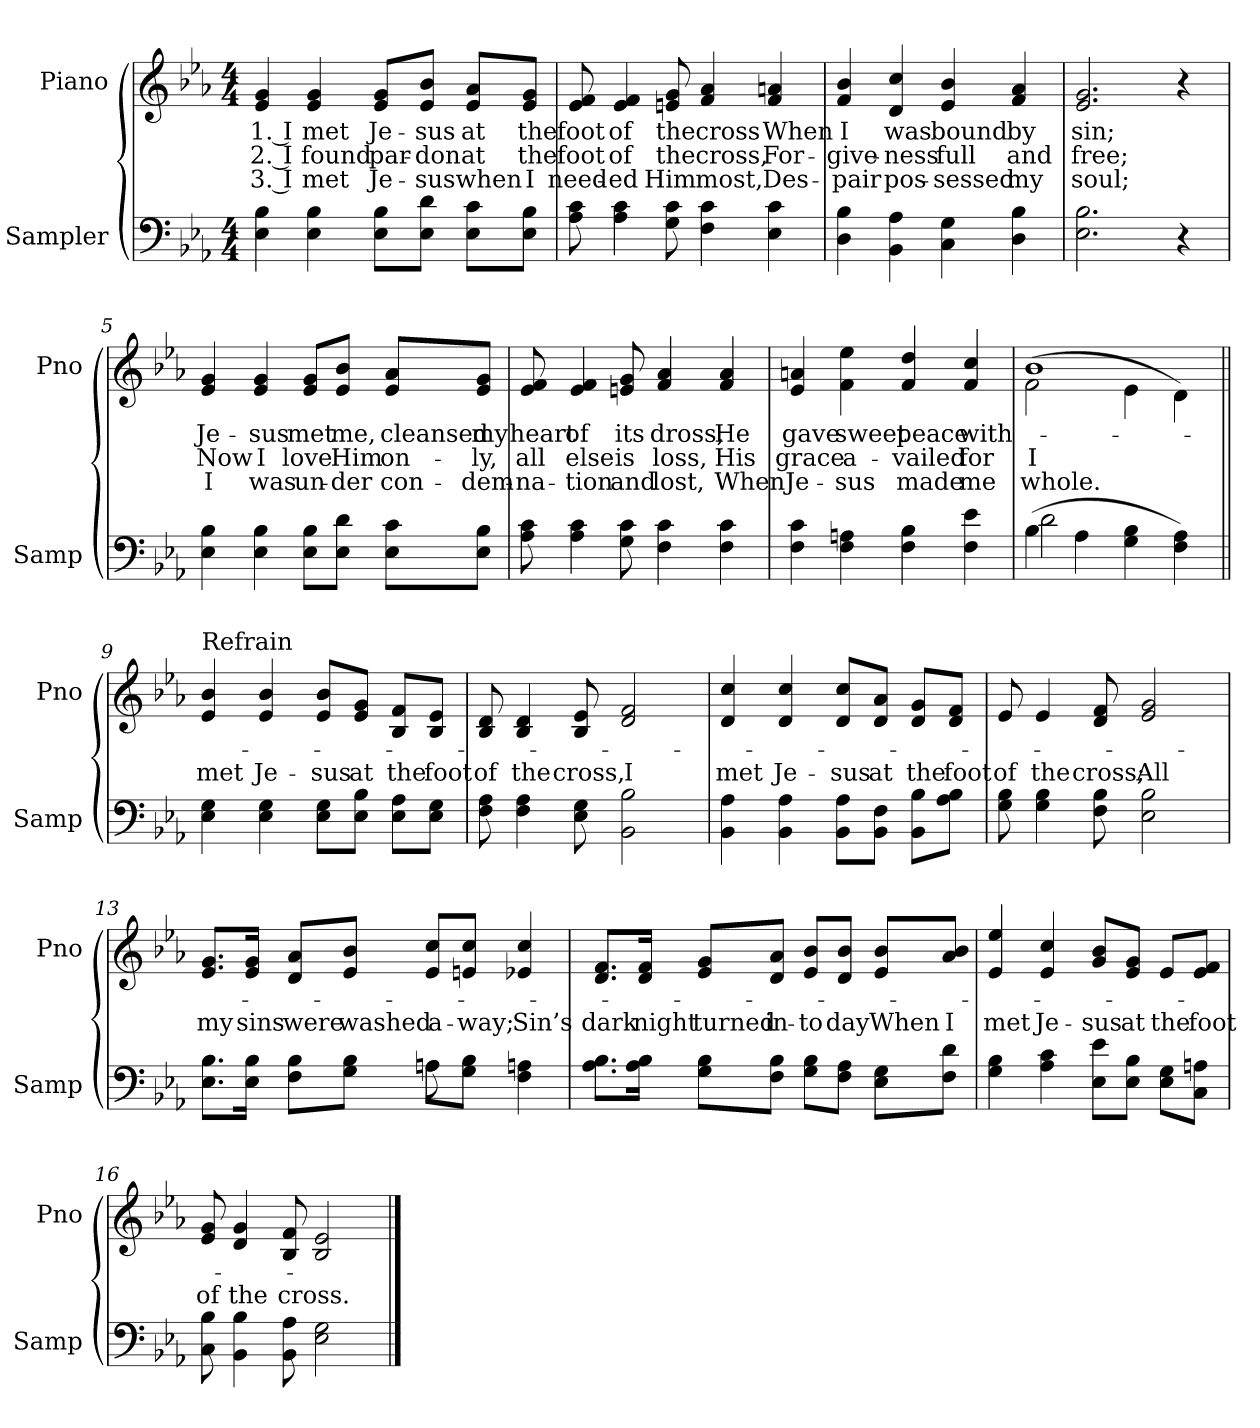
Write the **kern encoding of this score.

**kern	**kern	**text	**text	**text
*part2	*part1	*part1	*part1	*part1
*staff2	*staff1	*staff1	*staff1	*staff1
*I"Sampler	*I"Piano	*	*	*
*I'Samp	*I'Pno	*	*	*
*clefF4	*clefG2	*	*	*
*k[b-e-a-]	*k[b-e-a-]	*	*	*
*E-:	*E-:	*	*	*
*M4/4	*M4/4	*	*	*
=1	=1	=1	=1	=1
4E- 4B-	4e- 4g	1. I	2. I	3. I
4E- 4B-	4e- 4g	met	found	met
8E-\ 8B-\L	8e-/ 8g/L	Je-	par-	Je-
8E-\ 8d\J	8e-/ 8b-/J	-sus	-don	-sus
8E-\ 8c\L	8e-/ 8a-/L	at	at	when
8E-\ 8B-\J	8e-/ 8g/J	the	the	I
=2	=2	=2	=2	=2
8A- 8c	8e- 8f	foot	foot	need-
4A- 4c	4e- 4f	of	of	-ed
8G 8c	8en 8g	the	the	Him
4F 4c	4f 4a-	cross	cross,	most,
4E- 4c	4f 4an	When	For-	Des-
=3	=3	=3	=3	=3
4D 4B-	4f 4b-	I	-give-	-pair
4BB- 4A-	4d 4cc	was	-ness	pos-
4C 4G	4e- 4b-	bound	full	-sessed
4D 4B-	4f 4a-	by	and	my
=4	=4	=4	=4	=4
2.E- 2.B-	2.e- 2.g	sin;	free;	soul;
4r	4r	.	.	.
=5	=5	=5	=5	=5
4E- 4B-	4e- 4g	Je-	Now	I
4E- 4B-	4e- 4g	-sus	I	was
8E-\ 8B-\L	8e-/ 8g/L	met	love	un-
8E-\ 8d\J	8e-/ 8b-/J	me,	Him	-der
8E-\ 8c\L	8e-/ 8a-/L	cleansed	on-	con-
8E-\ 8B-\J	8e-/ 8g/J	my	-ly,	-dem-
=6	=6	=6	=6	=6
8A- 8c	8e- 8f	heart	all	-na-
4A- 4c	4e- 4f	of	else	-tion
8G 8c	8en 8g	its	is	and
4F 4c	4f 4a-	dross,	loss,	lost,
4F 4c	4f 4a-	He	His	When
=7	=7	=7	=7	=7
4F 4c	4e- 4an	gave	grace	Je-
4F 4An	4f 4ee-	sweet	a-	-sus
4F 4B-	4f 4dd	peace	-vailed	made
4F 4e-	4f 4cc	with-	for	me
=8	=8	=8	=8	=8
*^	*^	*	*	*
(4B-\	2d	(2f\	1b-	.	I	whole.
4A-\	.	.	.	.	.	.
4G 4B-	2ryy	4e-\	.	.	.	.
4F 4A-)	.	4d\)	.	.	.	.
*v	*v	*	*	*	*	*
*	*v	*v	*	*	*
=9||	=9||	=9||	=9||	=9||
!	!LO:TX:t=Refrain	!	!	!
4E- 4G	4e- 4b-	.	met	.
4E- 4G	4e- 4b-	.	Je-	.
8E-\ 8G\L	8e-/ 8b-/L	.	-sus	.
8E-\ 8B-\J	8e-/ 8g/J	.	at	.
8E-\ 8A-\L	8B-/ 8f/L	.	the	.
8E-\ 8G\J	8B-/ 8e-/J	.	foot	.
=10	=10	=10	=10	=10
8F 8A-	8B- 8d	.	of	.
4F 4A-	4B- 4d	.	the	.
8E- 8G	8B- 8e-	.	cross,	.
2BB- 2B-	2d 2f	.	I	.
=11	=11	=11	=11	=11
4BB- 4A-	4d 4cc	.	met	.
4BB- 4A-	4d 4cc	.	Je-	.
8BB-\ 8A-\L	8d/ 8cc/L	.	-sus	.
8BB-\ 8F\J	8d/ 8a-/J	.	at	.
8BB-\ 8B-\L	8d/ 8g/L	.	the	.
8A-\ 8B-\J	8d/ 8f/J	.	foot	.
=12	=12	=12	=12	=12
8G 8B-	8e-	.	of	.
4G 4B-	4e-	.	the	.
8F 8B-	8d 8f	.	cross;	.
2E- 2B-	2e- 2g	.	All	.
=13	=13	=13	=13	=13
*^	*	*	*	*
8.E-\ 8.B-\L	2ryy	8.e-/ 8.g/L	.	my	.
16E-\ 16B-\Jk	.	16e-/ 16g/Jk	.	sins	.
8F\ 8B-\L	.	8d/ 8a-/L	.	were	.
8G\ 8B-\J	.	8e-/ 8b-/J	.	washed	.
8A-\L	8A	8e-/ 8cc/L	.	a-	.
8G\ 8B-\J	4.ryy	8en/ 8cc/J	.	-way;	.
4F 4An	.	4e-X 4cc	.	Sin’s	.
*v	*v	*	*	*	*
=14	=14	=14	=14	=14
8.A-\ 8.B-\L	8.d/ 8.f/L	.	dark	.
16A-\ 16B-\Jk	16d/ 16f/Jk	.	night	.
8G\ 8B-\L	8e-/ 8g/L	.	turned	.
8F\ 8B-\J	8d/ 8a-/J	.	in-	.
8G\ 8B-\L	8e-/ 8b-/L	.	-to	.
8F\ 8A-\J	8d/ 8b-/J	.	day	.
8E-\ 8G\L	8e-/ 8b-/L	.	When	.
8F\ 8d\J	8a-/ 8b-/J	.	I	.
=15	=15	=15	=15	=15
4G 4B-	4e- 4ee-	.	met	.
4A- 4c	4e- 4cc	.	Je-	.
8E-\ 8e-\L	8g/ 8b-/L	.	-sus	.
8E-\ 8B-\J	8e-/ 8g/J	.	at	.
8E-\ 8G\L	8e-/L	.	the	.
8C\ 8An\J	8e-/ 8f/J	.	foot	.
=16	=16	=16	=16	=16
8C 8B-	8e- 8g	.	of	.
4BB- 4B-	4d 4g	.	the	.
8BB- 8A-	8B- 8f	.	cross.	.
2E- 2G	2B- 2e-	.	.	.
==	==	==	==	==
*-	*-	*-	*-	*-
